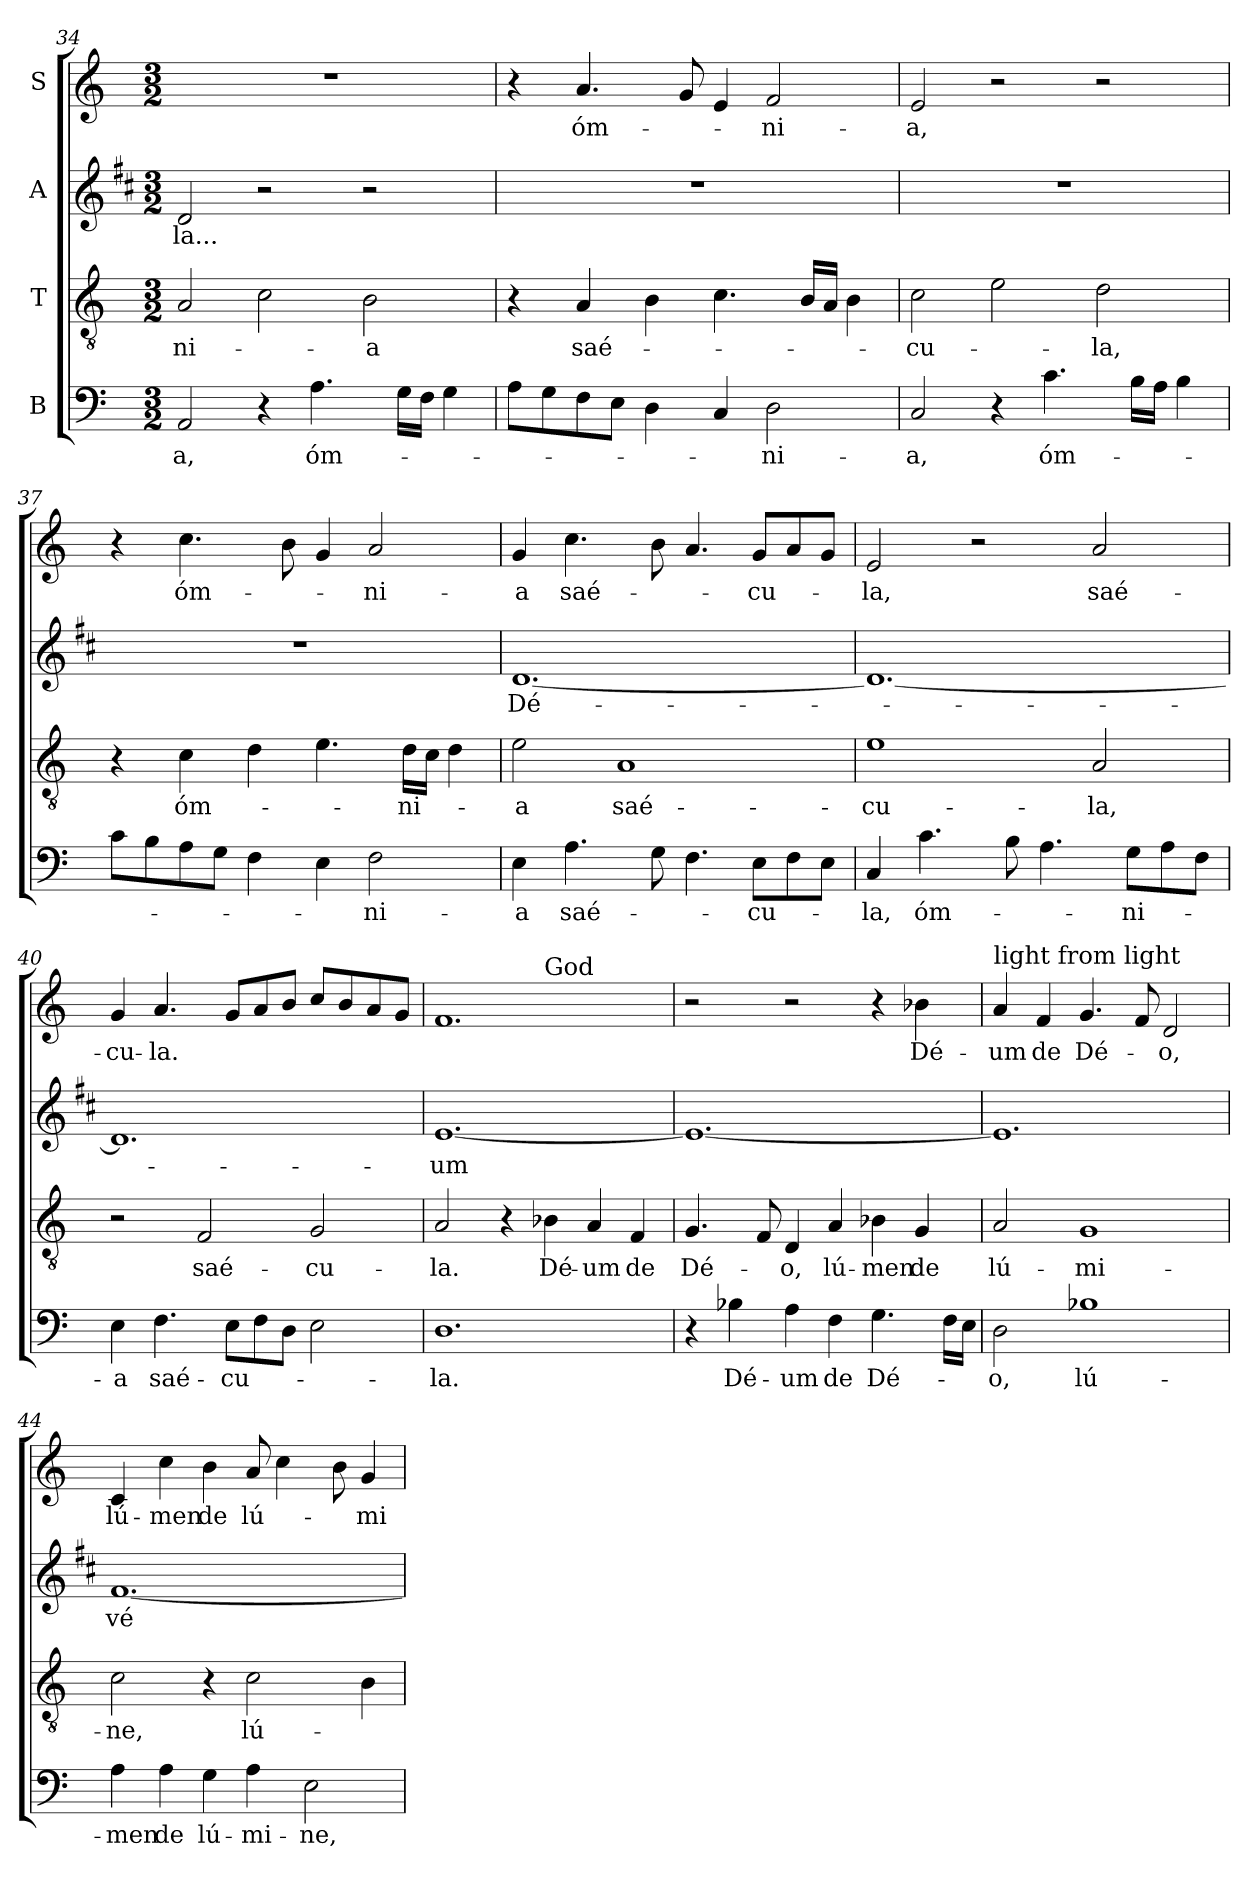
**kern	**text	**kern	**text	**kern	**text	**kern	**text
*part4	*part4	*part3	*part3	*part2	*part2	*part1	*part1
*staff4	*staff4	*staff3	*staff3	*staff2	*staff2	*staff1	*staff1
*I"B	*	*I"T	*	*I"A	*	*I"S	*
*clefF4	*	*clefGv2	*	*clefG2	*	*clefG2	*
*	*	*	*	*ITrd1c2	*	*	*
*k[]	*	*k[]	*	*k[]	*	*k[]	*
*C:	*	*C:	*	*C:	*	*C:	*
*M3/2	*	*M3/2	*	*M3/2	*	*M3/2	*
=34	=34	=34	=34	=34	=34	=34	=34
!	!LO:LY:b	!	!LO:LY:b	!	!LO:LY:b	!	!
2AA/	-a,	2A/	-ni-	2c/	-la...	1.r	.
4r	.	2c\	.	2r	.	.	.
!	!LO:LY:b	!	!	!	!	!	!
4.A\	óm-	.	.	.	.	.	.
!	!	!	!LO:LY:b	!	!	!	!
.	.	2B\	-a	2r	.	.	.
16G\LL	.	.	.	.	.	.	.
16F\JJ	.	.	.	.	.	.	.
4G\	.	.	.	.	.	.	.
=35	=35	=35	=35	=35	=35	=35	=35
8A\L	.	4r	.	1.r	.	4r	.
8G\	.	.	.	.	.	.	.
!	!	!	!LO:LY:b	!	!	!	!LO:LY:b
8F\	.	4A/	saé-	.	.	4.a/	óm-
8E\J	.	.	.	.	.	.	.
4D\	.	4B\	.	.	.	.	.
.	.	.	.	.	.	8g/	.
4C/	.	4.c\	.	.	.	4e/	.
!	!LO:LY:b	!	!	!	!	!	!LO:LY:b
2D\	-ni-	.	.	.	.	2f/	-ni-
.	.	16B/LL	.	.	.	.	.
.	.	16A/JJ	.	.	.	.	.
.	.	4B\	.	.	.	.	.
=36	=36	=36	=36	=36	=36	=36	=36
!	!LO:LY:b	!	!LO:LY:b	!	!	!	!LO:LY:b
2C/	-a,	2c\	-cu-	1.r	.	2e/	-a,
4r	.	2e\	.	.	.	2r	.
!	!LO:LY:b	!	!	!	!	!	!
4.c\	óm-	.	.	.	.	.	.
!	!	!	!LO:LY:b	!	!	!	!
.	.	2d\	-la,	.	.	2r	.
16B\LL	.	.	.	.	.	.	.
16A\JJ	.	.	.	.	.	.	.
4B\	.	.	.	.	.	.	.
!!LO:LB:g=z
=37	=37	=37	=37	=37	=37	=37	=37
8c\L	.	4r	.	1.r	.	4r	.
8B\	.	.	.	.	.	.	.
!	!	!	!LO:LY:b	!	!	!	!LO:LY:b
8A\	.	4c\	óm-	.	.	4.cc\	óm-
8G\J	.	.	.	.	.	.	.
4F\	.	4d\	.	.	.	.	.
.	.	.	.	.	.	8b\	.
4E\	.	4.e\	.	.	.	4g/	.
!	!LO:LY:b	!	!	!	!	!	!LO:LY:b
2F\	-ni-	.	.	.	.	2a/	-ni-
!	!	!	!LO:LY:b	!	!	!	!
.	.	16d\LL	-ni-	.	.	.	.
.	.	16c\JJ	.	.	.	.	.
.	.	4d\	.	.	.	.	.
=38	=38	=38	=38	=38	=38	=38	=38
!	!LO:LY:b	!	!LO:LY:b	!	!LO:LY:b	!	!LO:LY:b
4E\	-a	2e\	-a	[1.c	Dé-	4g/	-a
!	!LO:LY:b	!	!	!	!	!	!LO:LY:b
4.A\	saé-	.	.	.	.	4.cc\	saé-
!	!	!	!LO:LY:b	!	!	!	!
.	.	1A	saé-	.	.	.	.
8G\	.	.	.	.	.	8b\	.
4.F\	.	.	.	.	.	4.a/	.
!	!LO:LY:b	!	!	!	!	!	!LO:LY:b
8E\L	-cu-	.	.	.	.	8g/L	-cu-
8F\	.	.	.	.	.	8a/	.
8E\J	.	.	.	.	.	8g/J	.
=39	=39	=39	=39	=39	=39	=39	=39
!	!LO:LY:b	!	!LO:LY:b	!	!	!	!LO:LY:b
4C/	-la,	1e	-cu-	1.c_	.	2e/	-la,
!	!LO:LY:b	!	!	!	!	!	!
4.c\	óm-	.	.	.	.	.	.
.	.	.	.	.	.	2r	.
8B\	.	.	.	.	.	.	.
4.A\	.	.	.	.	.	.	.
!	!	!	!LO:LY:b	!	!	!	!LO:LY:b
.	.	2A/	-la,	.	.	2a/	saé-
!	!LO:LY:b	!	!	!	!	!	!
8G\L	-ni-	.	.	.	.	.	.
8A\	.	.	.	.	.	.	.
8F\J	.	.	.	.	.	.	.
=40	=40	=40	=40	=40	=40	=40	=40
!	!LO:LY:b	!	!	!	!	!	!LO:LY:b
4E\	-a	2r	.	1.c]	.	4g/	-cu-
!	!LO:LY:b	!	!	!	!	!	!LO:LY:b
4.F\	saé-	.	.	.	.	4.a/	-la.
!	!	!	!LO:LY:b	!	!	!	!
.	.	2F/	saé-	.	.	.	.
!	!LO:LY:b	!	!	!	!	!	!
8E\L	-cu-	.	.	.	.	8g/L	.
8F\	.	.	.	.	.	8a/	.
8D\J	.	.	.	.	.	8b/J	.
!	!	!	!LO:LY:b	!	!	!	!
2E\	.	2G/	-cu-	.	.	8cc/L	.
.	.	.	.	.	.	8b/	.
.	.	.	.	.	.	8a/	.
.	.	.	.	.	.	8g/J	.
!!LO:PB:g=z
=41	=41	=41	=41	=41	=41	=41	=41
!	!LO:LY:b	!	!LO:LY:b	!	!LO:LY:b	!	!
*	*	*	*	*	*	*^	*
1.D	-la.	2A/	-la.	[1.d	-um	1.f	2.ryy	.
.	.	4r	.	.	.	.	.	.
!	!	!	!	!	!	!	!LO:TX:a:t=God	!
!	!	!	!LO:LY:b	!	!	!	!	!
.	.	4B-X\	Dé-	.	.	.	2.ryy	.
!	!	!	!LO:LY:b	!	!	!	!	!
.	.	4A/	-um	.	.	.	.	.
!	!	!	!LO:LY:b	!	!	!	!	!
.	.	4F/	de	.	.	.	.	.
=42	=42	=42	=42	=42	=42	=42	=42	=42
!	!	!	!	!	!	!LO:TX:a:t=from God,	!	!
!	!	!	!LO:LY:b	!	!	!	!	!
*	*	*	*	*	*	*v	*v	*
4r	.	4.G/	Dé-	1.d_	.	2r	.
!	!LO:LY:b	!	!	!	!	!	!
4B-X\	Dé-	.	.	.	.	.	.
.	.	8F/	.	.	.	.	.
!	!LO:LY:b	!	!LO:LY:b	!	!	!	!
4A\	-um	4D/	-o,	.	.	2r	.
!	!LO:LY:b	!	!LO:LY:b	!	!	!	!
4F\	de	4A/	lú-	.	.	.	.
!	!LO:LY:b	!	!LO:LY:b	!	!	!	!
4.G\	Dé-	4B-\	-men	.	.	4r	.
!	!	!	!LO:LY:b	!	!	!	!LO:LY:b
.	.	4G/	de	.	.	4b-X\	Dé-
16F\LL	.	.	.	.	.	.	.
16E\JJ	.	.	.	.	.	.	.
=43	=43	=43	=43	=43	=43	=43	=43
!	!	!	!	!	!	!LO:TX:a:t=light from light	!
!	!LO:LY:b	!	!LO:LY:b	!	!	!	!LO:LY:b
2D\	-o,	2A/	lú-	1.d]	.	4a/	-um
!	!	!	!	!	!	!	!LO:LY:b
.	.	.	.	.	.	4f/	de
!	!LO:LY:b	!	!LO:LY:b	!	!	!	!LO:LY:b
1B-	lú-	1G	-mi-	.	.	4.g/	Dé-
.	.	.	.	.	.	8f/	.
!	!	!	!	!	!	!	!LO:LY:b
.	.	.	.	.	.	2d/	-o,
=44	=44	=44	=44	=44	=44	=44	=44
!	!LO:LY:b	!	!LO:LY:b	!	!LO:LY:b	!	!LO:LY:b
4A\	-men	2c\	-ne,	[1.e	vé-	4c/	lú-
!	!LO:LY:b	!	!	!	!	!	!LO:LY:b
4A\	de	.	.	.	.	4cc\	-men
!	!LO:LY:b	!	!	!	!	!	!LO:LY:b
4G\	lú-	4r	.	.	.	4b\	de
!	!LO:LY:b	!	!LO:LY:b	!	!	!	!LO:LY:b
4A\	-mi-	2c\	lú-	.	.	8a/	lú-
.	.	.	.	.	.	4cc\	.
!	!LO:LY:b	!	!	!	!	!	!
2E\	-ne,	.	.	.	.	.	.
.	.	.	.	.	.	8b\	.
!	!	!	!	!	!	!	!LO:LY:b
.	.	4B\	.	.	.	4g/	-mi-
=	=	=	=	=	=	=	=
*-	*-	*-	*-	*-	*-	*-	*-
